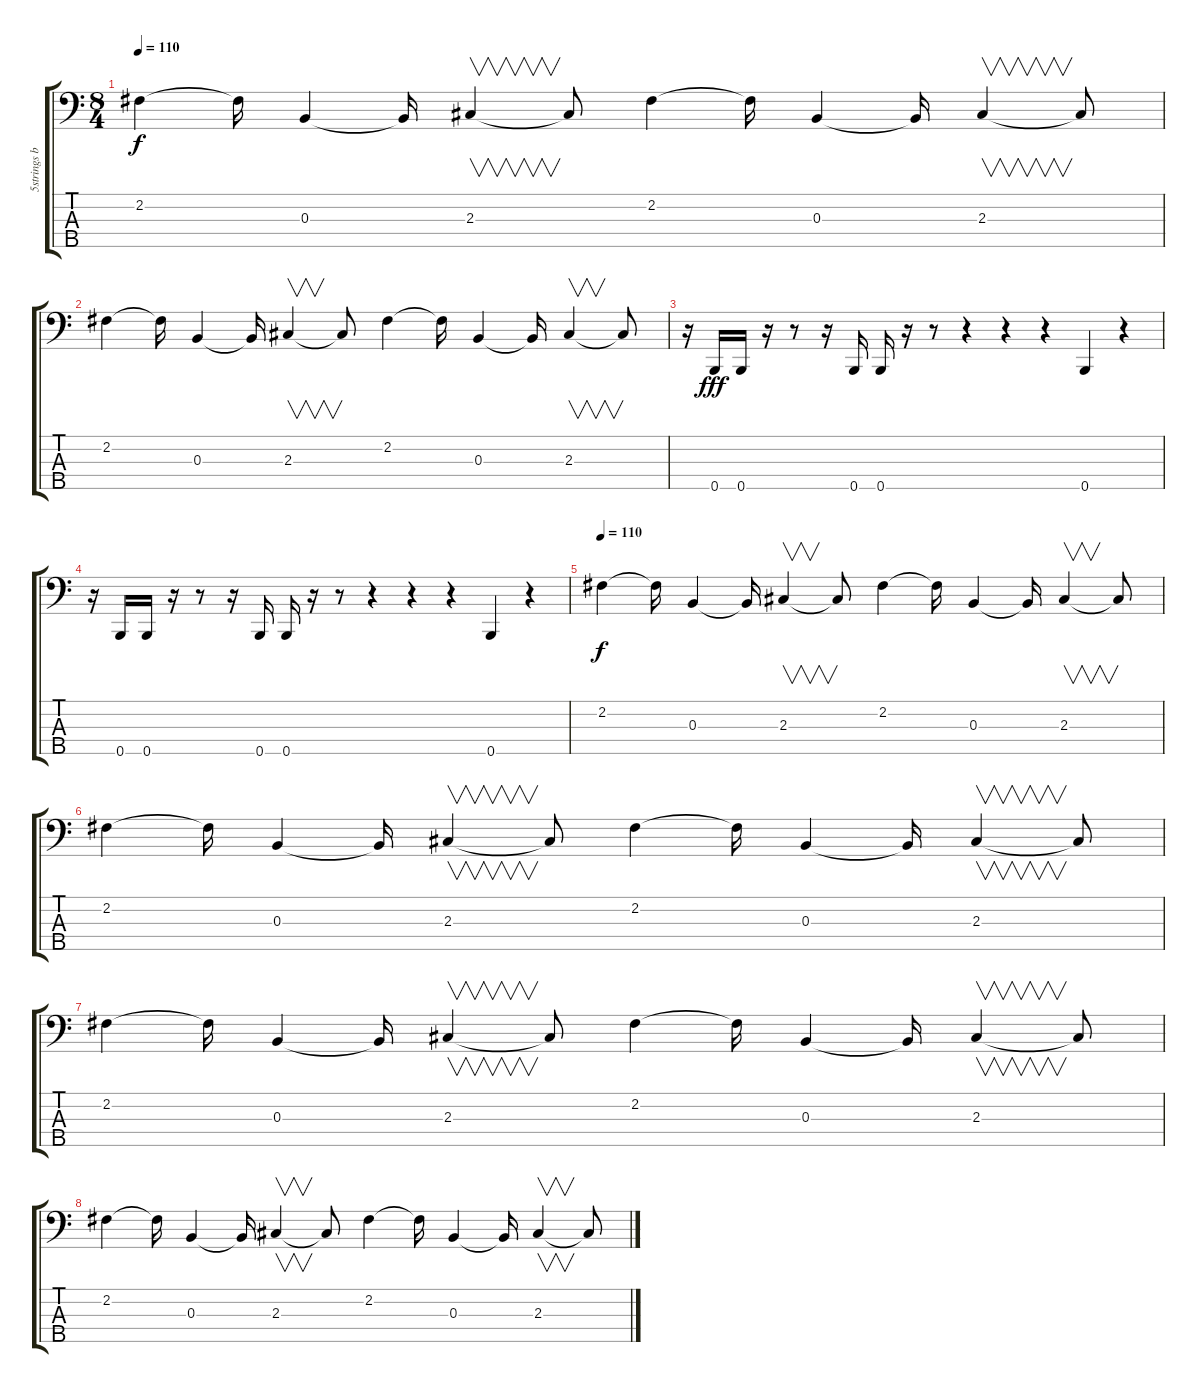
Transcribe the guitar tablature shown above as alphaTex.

\track ("5strings bass" "5strings b") {instrument electricbasspick}
\staff {score tabs}
\tuning (Ab2 E2 B1 Gb1 B0) {hide}
\ts (8 4)
\tempo 110
\clef f4
\ks c
2.2.4{dy f} 2.2{t}.16 0.3.4 0.3{t}.16 2.3.4{v} 2.3{t}.8 2.2.4 2.2{t}.16 0.3.4 0.3{t}.16 2.3.4{v} 2.3{t}.8 |
2.2.4 2.2{t}.16 0.3.4 0.3{t}.16 2.3.4{v} 2.3{t}.8 2.2.4 2.2{t}.16 0.3.4 0.3{t}.16 2.3.4{v} 2.3{t}.8 |
r.16{volume 16} 0.5.16{dy fff} 0.5.16 r.16 r.8 r.16 0.5.16 0.5.16 r.16 r.8 r.4 r.4 r.4 0.5.4 r.4 |
r.16 0.5.16 0.5.16 r.16 r.8 r.16 0.5.16 0.5.16 r.16 r.8 r.4 r.4 r.4 0.5.4 r.4 |
\tempo 110
2.2.4{dy f volume 16} 2.2{t}.16 0.3.4 0.3{t}.16 2.3.4{v} 2.3{t}.8 2.2.4 2.2{t}.16 0.3.4 0.3{t}.16 2.3.4{v} 2.3{t}.8 |
2.2.4 2.2{t}.16 0.3.4 0.3{t}.16 2.3.4{v} 2.3{t}.8 2.2.4 2.2{t}.16 0.3.4 0.3{t}.16 2.3.4{v} 2.3{t}.8 |
2.2.4 2.2{t}.16 0.3.4 0.3{t}.16 2.3.4{v} 2.3{t}.8 2.2.4 2.2{t}.16 0.3.4 0.3{t}.16 2.3.4{v} 2.3{t}.8 |
2.2.4 2.2{t}.16 0.3.4 0.3{t}.16 2.3.4{v} 2.3{t}.8 2.2.4 2.2{t}.16 0.3.4 0.3{t}.16 2.3.4{v} 2.3{t}.8
